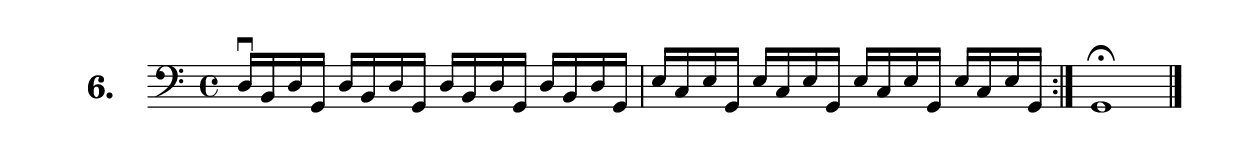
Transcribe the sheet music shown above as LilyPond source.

\version "2.18.2"

\score {
  \new StaffGroup = "" \with {
        instrumentName = \markup { \bold \huge { \larger "6." }}
      }
  <<
    \new Staff = "celloI" 
    \relative c {
      \clef bass
      \key c \major
      \time 4/4

      \repeat volta 2 {
        d16\downbow b d g, d' b d g, d' b d g, d' b d g, | %01
        e' c e g, e' c e g, e' c e g, e' c e g,          | %02
      }
      g1\fermata \bar "|." %03

    }
  >>
  \layout {}
  \header {
    composer = "Sebastian Lee"
  }
}
